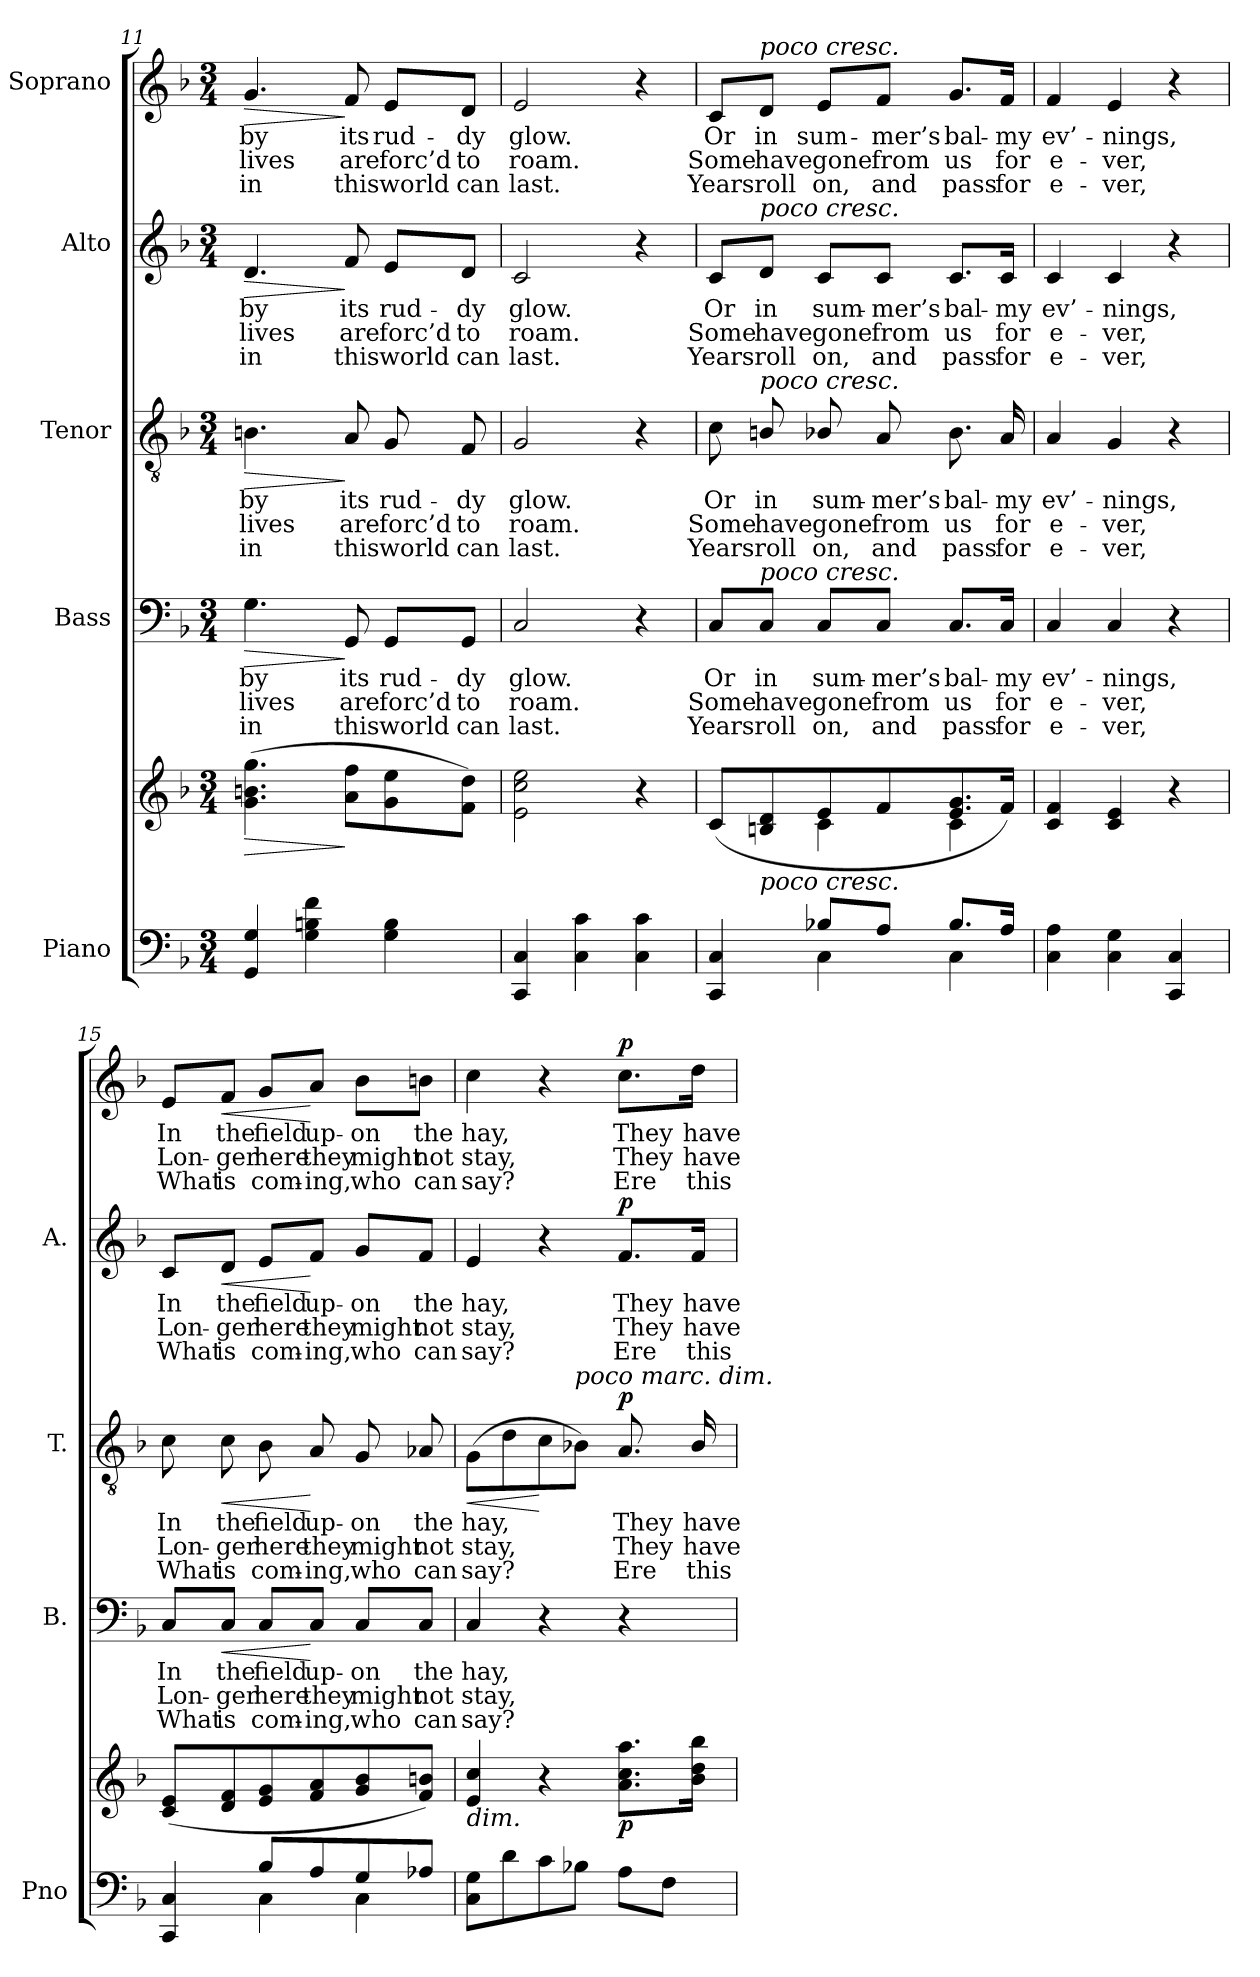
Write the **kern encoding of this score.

**kern	**kern	**dynam	**kern	**text	**text	**text	**dynam	**kern	**text	**text	**text	**dynam	**kern	**text	**text	**text	**dynam	**kern	**text	**text	**text	**dynam
*part5	*part5	*part5	*part4	*part4	*part4	*part4	*part4	*part3	*part3	*part3	*part3	*part3	*part2	*part2	*part2	*part2	*part2	*part1	*part1	*part1	*part1	*part1
*staff6	*staff5	*staff5/6	*staff4	*staff4	*staff4	*staff4	*staff4	*staff3	*staff3	*staff3	*staff3	*staff3	*staff2	*staff2	*staff2	*staff2	*staff2	*staff1	*staff1	*staff1	*staff1	*staff1
*I"Piano	*	*	*I"Bass	*	*	*	*	*I"Tenor	*	*	*	*	*I"Alto	*	*	*	*	*I"Soprano	*	*	*	*
*I'Pno	*	*	*I'B.	*	*	*	*	*I'T.	*	*	*	*	*I'A.	*	*	*	*	*	*	*	*	*
*clefF4	*clefG2	*	*clefF4	*	*	*	*	*clefGv2	*	*	*	*	*clefG2	*	*	*	*	*clefG2	*	*	*	*
*k[b-]	*k[b-]	*	*k[b-]	*	*	*	*	*k[b-]	*	*	*	*	*k[b-]	*	*	*	*	*k[b-]	*	*	*	*
*M3/4	*M3/4	*	*M3/4	*	*	*	*	*M3/4	*	*	*	*	*M3/4	*	*	*	*	*M3/4	*	*	*	*
=11	=11	=11	=11	=11	=11	=11	=11	=11	=11	=11	=11	=11	=11	=11	=11	=11	=11	=11	=11	=11	=11	=11
!	!	!LO:HP:b	!	!LO:LY:b	!LO:LY:b	!LO:LY:b	!LO:HP:b	!	!LO:LY:b	!LO:LY:b	!LO:LY:b	!LO:HP:b	!	!LO:LY:b	!LO:LY:b	!LO:LY:b	!LO:HP:b	!	!LO:LY:b	!LO:LY:b	!LO:LY:b	!LO:HP:b
4GG/ 4G/	(>4.g\ 4.bn\ 4.gg\	>	4.G\	by	lives	in	>	4.Bn\	by	lives	in	>	4.d/	by	lives	in	>	4.g/	by	lives	in	>
4G\ 4Bn\ 4f\	.	.	.	.	.	.	.	.	.	.	.	.	.	.	.	.	.	.	.	.	.	.
!	!	!	!	!LO:LY:b	!LO:LY:b	!LO:LY:b	!	!	!LO:LY:b	!LO:LY:b	!LO:LY:b	!	!	!LO:LY:b	!LO:LY:b	!LO:LY:b	!	!	!LO:LY:b	!LO:LY:b	!LO:LY:b	!
.	8a\ 8ff\L	]	8GG/	its	are	this	]	8A/	its	are	this	]	8f/	its	are	this	]	8f/	its	are	this	]
!	!	!	!	!LO:LY:b	!LO:LY:b	!LO:LY:b	!	!	!LO:LY:b	!LO:LY:b	!LO:LY:b	!	!	!LO:LY:b	!LO:LY:b	!LO:LY:b	!	!	!LO:LY:b	!LO:LY:b	!LO:LY:b	!
4G\ 4B\	8g\ 8ee\	.	8GG/L	rud-	forc’d	world	.	8G/	rud-	forc’d	world	.	8e/L	rud-	forc’d	world	.	8e/L	rud-	forc’d	world	.
!	!	!	!	!LO:LY:b	!LO:LY:b	!LO:LY:b	!	!	!LO:LY:b	!LO:LY:b	!LO:LY:b	!	!	!LO:LY:b	!LO:LY:b	!LO:LY:b	!	!	!LO:LY:b	!LO:LY:b	!LO:LY:b	!
.	8f\ 8dd\J)	.	8GG/J	-dy	to	can	.	8F/	-dy	to	can	.	8d/J	-dy	to	can	.	8d/J	-dy	to	can	.
=12	=12	=12	=12	=12	=12	=12	=12	=12	=12	=12	=12	=12	=12	=12	=12	=12	=12	=12	=12	=12	=12	=12
!	!	!	!	!LO:LY:b	!LO:LY:b	!LO:LY:b	!	!	!LO:LY:b	!LO:LY:b	!LO:LY:b	!	!	!LO:LY:b	!LO:LY:b	!LO:LY:b	!	!	!LO:LY:b	!LO:LY:b	!LO:LY:b	!
4CC/ 4C/	2e\ 2cc\ 2ee\	.	2C/	glow.	roam.	last.	.	2G/	glow.	roam.	last.	.	2c/	glow.	roam.	last.	.	2e/	glow.	roam.	last.	.
4C\ 4c\	.	.	.	.	.	.	.	.	.	.	.	.	.	.	.	.	.	.	.	.	.	.
4C\ 4c\	4r	.	4r	.	.	.	.	4r	.	.	.	.	4r	.	.	.	.	4r	.	.	.	.
!!LO:LB:g=z
=13	=13	=13	=13	=13	=13	=13	=13	=13	=13	=13	=13	=13	=13	=13	=13	=13	=13	=13	=13	=13	=13	=13
*^	*^	*	*	*	*	*	*	*	*	*	*	*	*	*	*	*	*	*	*	*	*	*
!	!	!	!	!	!	!LO:LY:b	!LO:LY:b	!LO:LY:b	!	!	!LO:LY:b	!LO:LY:b	!LO:LY:b	!	!	!LO:LY:b	!LO:LY:b	!LO:LY:b	!	!	!LO:LY:b	!LO:LY:b	!LO:LY:b	!
4CC/ 4C/	4ryy	(>8c/L	4ryy	.	8C/L	Or	Some	Years	.	8c\	Or	Some	Years	.	8c/L	Or	Some	Years	.	8c/L	Or	Some	Years	.
!	!	!	!	!	!	!	!	!	!	!	!	!	!	!	!	!	!	!	!	!LO:TX:a:i:t=poco cresc.	!	!	!	!
!	!	!	!	!	!	!	!	!	!	!	!	!	!	!	!LO:TX:a:i:t=poco cresc.	!	!	!	!	!	!	!	!	!
!	!	!	!	!	!	!	!	!	!	!LO:TX:a:i:t=poco cresc.	!	!	!	!	!	!	!	!	!	!	!	!	!	!
!	!	!	!	!	!LO:TX:a:i:t=poco cresc.	!	!	!	!	!	!	!	!	!	!	!	!	!	!	!	!	!	!	!
!	!	!LO:TX:b:i:t=poco cresc.	!	!	!	!	!	!	!	!	!	!	!	!	!	!	!	!	!	!	!	!	!	!
!	!	!	!	!	!	!LO:LY:b	!LO:LY:b	!LO:LY:b	!	!	!LO:LY:b	!LO:LY:b	!LO:LY:b	!	!	!LO:LY:b	!LO:LY:b	!LO:LY:b	!	!	!LO:LY:b	!LO:LY:b	!LO:LY:b	!
.	.	8Bn/ 8d/	.	.	8C/J	in	have	roll	.	8Bn/	in	have	roll	.	8d/J	in	have	roll	.	8d/J	in	have	roll	.
!	!	!	!	!	!	!LO:LY:b	!LO:LY:b	!LO:LY:b	!	!	!LO:LY:b	!LO:LY:b	!LO:LY:b	!	!	!LO:LY:b	!LO:LY:b	!LO:LY:b	!	!	!LO:LY:b	!LO:LY:b	!LO:LY:b	!
8B-X/L	4C\	8e/	4c\	.	8C/L	sum-	gone	on,	.	8B-X/	sum-	gone	on,	.	8c/L	sum-	gone	on,	.	8e/L	sum-	gone	on,	.
!	!	!	!	!	!	!LO:LY:b	!LO:LY:b	!LO:LY:b	!	!	!LO:LY:b	!LO:LY:b	!LO:LY:b	!	!	!LO:LY:b	!LO:LY:b	!LO:LY:b	!	!	!LO:LY:b	!LO:LY:b	!LO:LY:b	!
8A/J	.	8f/	.	.	8C/J	-mer’s	from	and	.	8A/	-mer’s	from	and	.	8c/J	-mer’s	from	and	.	8f/J	-mer’s	from	and	.
!	!	!	!	!	!	!LO:LY:b	!LO:LY:b	!LO:LY:b	!	!	!LO:LY:b	!LO:LY:b	!LO:LY:b	!	!	!LO:LY:b	!LO:LY:b	!LO:LY:b	!	!	!LO:LY:b	!LO:LY:b	!LO:LY:b	!
8.B-/L	4C\	8.e/ 8.g/	4c\	.	8.C/L	bal-	us	pass	.	8.B-\	bal-	us	pass	.	8.c/L	bal-	us	pass	.	8.g/L	bal-	us	pass	.
!	!	!	!	!	!	!LO:LY:b	!LO:LY:b	!LO:LY:b	!	!	!LO:LY:b	!LO:LY:b	!LO:LY:b	!	!	!LO:LY:b	!LO:LY:b	!LO:LY:b	!	!	!LO:LY:b	!LO:LY:b	!LO:LY:b	!
16A/Jk	.	16f/Jk)	.	.	16C/Jk	-my	for	for	.	16A/	-my	for	for	.	16c/Jk	-my	for	for	.	16f/Jk	-my	for	for	.
*v	*v	*	*	*	*	*	*	*	*	*	*	*	*	*	*	*	*	*	*	*	*	*	*	*
*	*v	*v	*	*	*	*	*	*	*	*	*	*	*	*	*	*	*	*	*	*	*	*	*
=14	=14	=14	=14	=14	=14	=14	=14	=14	=14	=14	=14	=14	=14	=14	=14	=14	=14	=14	=14	=14	=14	=14
!	!	!	!	!LO:LY:b	!LO:LY:b	!LO:LY:b	!	!	!LO:LY:b	!LO:LY:b	!LO:LY:b	!	!	!LO:LY:b	!LO:LY:b	!LO:LY:b	!	!	!LO:LY:b	!LO:LY:b	!LO:LY:b	!
4C\ 4A\	4c/ 4f/	.	4C/	ev’-	e-	e-	.	4A/	ev’-	e-	e-	.	4c/	ev’-	e-	e-	.	4f/	ev’-	e-	e-	.
!	!	!	!	!LO:LY:b	!LO:LY:b	!LO:LY:b	!	!	!LO:LY:b	!LO:LY:b	!LO:LY:b	!	!	!LO:LY:b	!LO:LY:b	!LO:LY:b	!	!	!LO:LY:b	!LO:LY:b	!LO:LY:b	!
4C\ 4G\	4c/ 4e/	.	4C/	-nings,	-ver,	-ver,	.	4G/	-nings,	-ver,	-ver,	.	4c/	-nings,	-ver,	-ver,	.	4e/	-nings,	-ver,	-ver,	.
4CC/ 4C/	4r	.	4r	.	.	.	.	4r	.	.	.	.	4r	.	.	.	.	4r	.	.	.	.
=15	=15	=15	=15	=15	=15	=15	=15	=15	=15	=15	=15	=15	=15	=15	=15	=15	=15	=15	=15	=15	=15	=15
*^	*	*	*	*	*	*	*	*	*	*	*	*	*	*	*	*	*	*	*	*	*	*
!	!	!	!	!	!LO:LY:b	!LO:LY:b	!LO:LY:b	!	!	!LO:LY:b	!LO:LY:b	!LO:LY:b	!	!	!LO:LY:b	!LO:LY:b	!LO:LY:b	!	!	!LO:LY:b	!LO:LY:b	!LO:LY:b	!
4CC/ 4C/	4ryy	(<8c/ 8e/L	.	8C/L	In	Lon-	What	.	8c\	In	Lon-	What	.	8c/L	In	Lon-	What	.	8e/L	In	Lon-	What	.
!	!	!	!	!	!LO:LY:b	!LO:LY:b	!LO:LY:b	!LO:HP:b	!	!LO:LY:b	!LO:LY:b	!LO:LY:b	!LO:HP:b	!	!LO:LY:b	!LO:LY:b	!LO:LY:b	!LO:HP:b	!	!LO:LY:b	!LO:LY:b	!LO:LY:b	!LO:HP:b
.	.	8d/ 8f/	.	8C/J	the	-ger	is	<	8c\	the	-ger	is	<	8d/J	the	-ger	is	<	8f/J	the	-ger	is	<
!	!	!	!	!	!LO:LY:b	!LO:LY:b	!LO:LY:b	!	!	!LO:LY:b	!LO:LY:b	!LO:LY:b	!	!	!LO:LY:b	!LO:LY:b	!LO:LY:b	!	!	!LO:LY:b	!LO:LY:b	!LO:LY:b	!
8B-/L	4C\	8e/ 8g/	.	8C/L	field	here	com-	.	8B-\	field	here	com-	.	8e/L	field	here	com-	.	8g/L	field	here	com-	.
!	!	!	!	!	!LO:LY:b	!LO:LY:b	!LO:LY:b	!	!	!LO:LY:b	!LO:LY:b	!LO:LY:b	!	!	!LO:LY:b	!LO:LY:b	!LO:LY:b	!	!	!LO:LY:b	!LO:LY:b	!LO:LY:b	!
8A/	.	8f/ 8a/	.	8C/J	up-	they	-ing,	[	8A/	up-	they	-ing,	[	8f/J	up-	they	-ing,	[	8a/J	up-	they	-ing,	[
!	!	!	!	!	!LO:LY:b	!LO:LY:b	!LO:LY:b	!	!	!LO:LY:b	!LO:LY:b	!LO:LY:b	!	!	!LO:LY:b	!LO:LY:b	!LO:LY:b	!	!	!LO:LY:b	!LO:LY:b	!LO:LY:b	!
8G/	4C\	8g/ 8b-/	.	8C/L	-on	might	who	.	8G/	-on	might	who	.	8g/L	-on	might	who	.	8b-\L	-on	might	who	.
!	!	!	!	!	!LO:LY:b	!LO:LY:b	!LO:LY:b	!	!	!LO:LY:b	!LO:LY:b	!LO:LY:b	!	!	!LO:LY:b	!LO:LY:b	!LO:LY:b	!	!	!LO:LY:b	!LO:LY:b	!LO:LY:b	!
8A-X/J	.	8f/ 8bn/J)	.	8C/J	the	not	can	.	8A-X/	the	not	can	.	8f/J	the	not	can	.	8bn\J	the	not	can	.
*v	*v	*	*	*	*	*	*	*	*	*	*	*	*	*	*	*	*	*	*	*	*	*	*
=16	=16	=16	=16	=16	=16	=16	=16	=16	=16	=16	=16	=16	=16	=16	=16	=16	=16	=16	=16	=16	=16	=16
!	!LO:TX:b:i:t=dim.	!	!	!	!	!	!	!	!	!	!	!	!	!	!	!	!	!	!	!	!	!
!	!	!	!	!LO:LY:b	!LO:LY:b	!LO:LY:b	!	!	!LO:LY:b	!LO:LY:b	!LO:LY:b	!LO:HP:b	!	!LO:LY:b	!LO:LY:b	!LO:LY:b	!	!	!LO:LY:b	!LO:LY:b	!LO:LY:b	!
8C\ 8G\L	4e/ 4cc/	.	4C/	hay,	stay,	say?	.	(>8G\L	hay,	stay,	say?	<	4e/	hay,	stay,	say?	.	4cc\	hay,	stay,	say?	.
8d\	.	.	.	.	.	.	.	8d\	.	.	.	.	.	.	.	.	.	.	.	.	.	.
8c\	4r	.	4r	.	.	.	.	8c\	.	.	.	[	4r	.	.	.	.	4r	.	.	.	.
!	!	!	!	!	!	!	!	!LO:TX:a:i:t=poco marc. dim.	!	!	!	!	!	!	!	!	!	!	!	!	!	!
8B-X\J	.	.	.	.	.	.	.	8B-X\J)	.	.	.	.	.	.	.	.	.	.	.	.	.	.
!	!	!LO:DY:b	!	!	!	!	!	!	!LO:LY:b	!LO:LY:b	!LO:LY:b	!LO:DY:a	!	!LO:LY:b	!LO:LY:b	!LO:LY:b	!LO:DY:a	!	!LO:LY:b	!LO:LY:b	!LO:LY:b	!LO:DY:a
8A\L	8.a\ 8.cc\ 8.aa\L	p	4r	.	.	.	.	8.A/	They	They	Ere	p	8.f/L	They	They	Ere	p	8.cc\L	They	They	Ere	p
8F\J	.	.	.	.	.	.	.	.	.	.	.	.	.	.	.	.	.	.	.	.	.	.
!	!	!	!	!	!	!	!	!	!LO:LY:b	!LO:LY:b	!LO:LY:b	!	!	!LO:LY:b	!LO:LY:b	!LO:LY:b	!	!	!LO:LY:b	!LO:LY:b	!LO:LY:b	!
.	16b-\ 16dd\ 16bb-\Jk	.	.	.	.	.	.	16B-/	have	have	this	.	16f/Jk	have	have	this	.	16dd\Jk	have	have	this	.
=	=	=	=	=	=	=	=	=	=	=	=	=	=	=	=	=	=	=	=	=	=	=
*-	*-	*-	*-	*-	*-	*-	*-	*-	*-	*-	*-	*-	*-	*-	*-	*-	*-	*-	*-	*-	*-	*-
